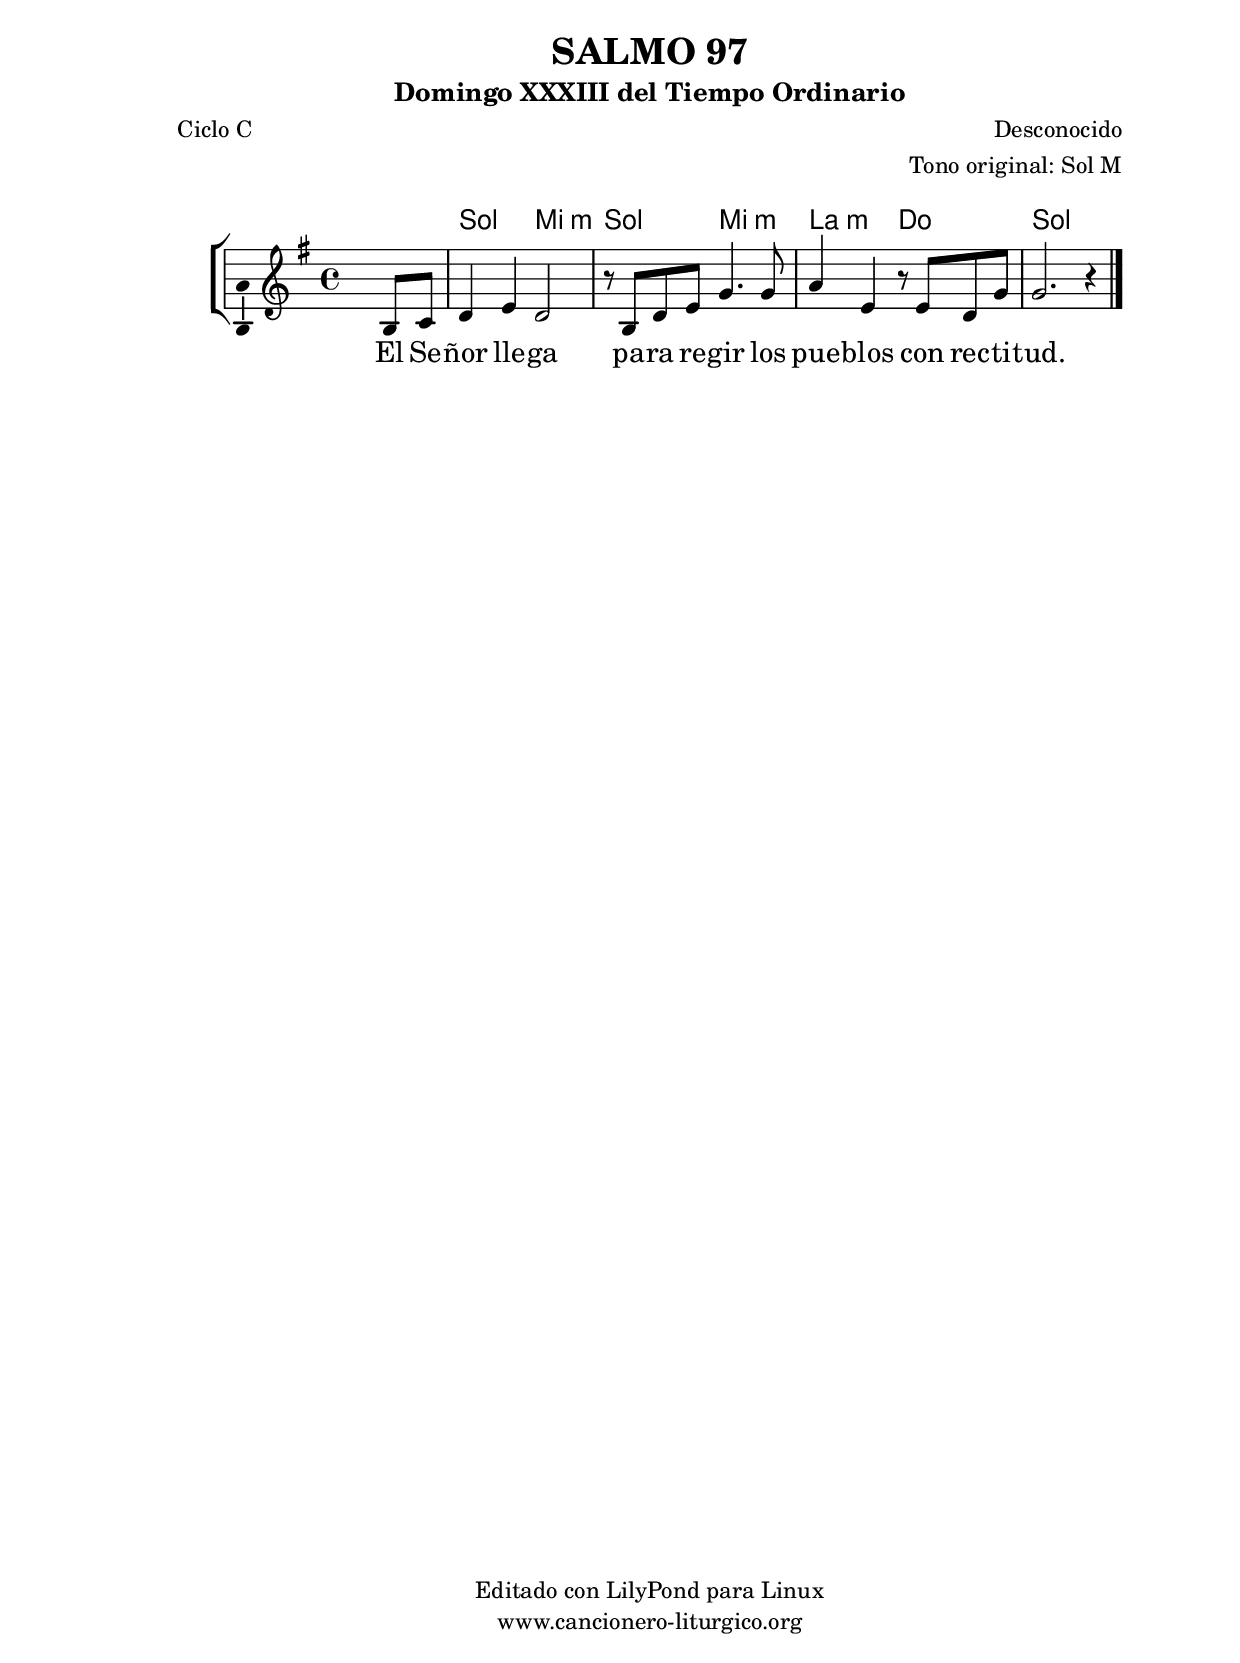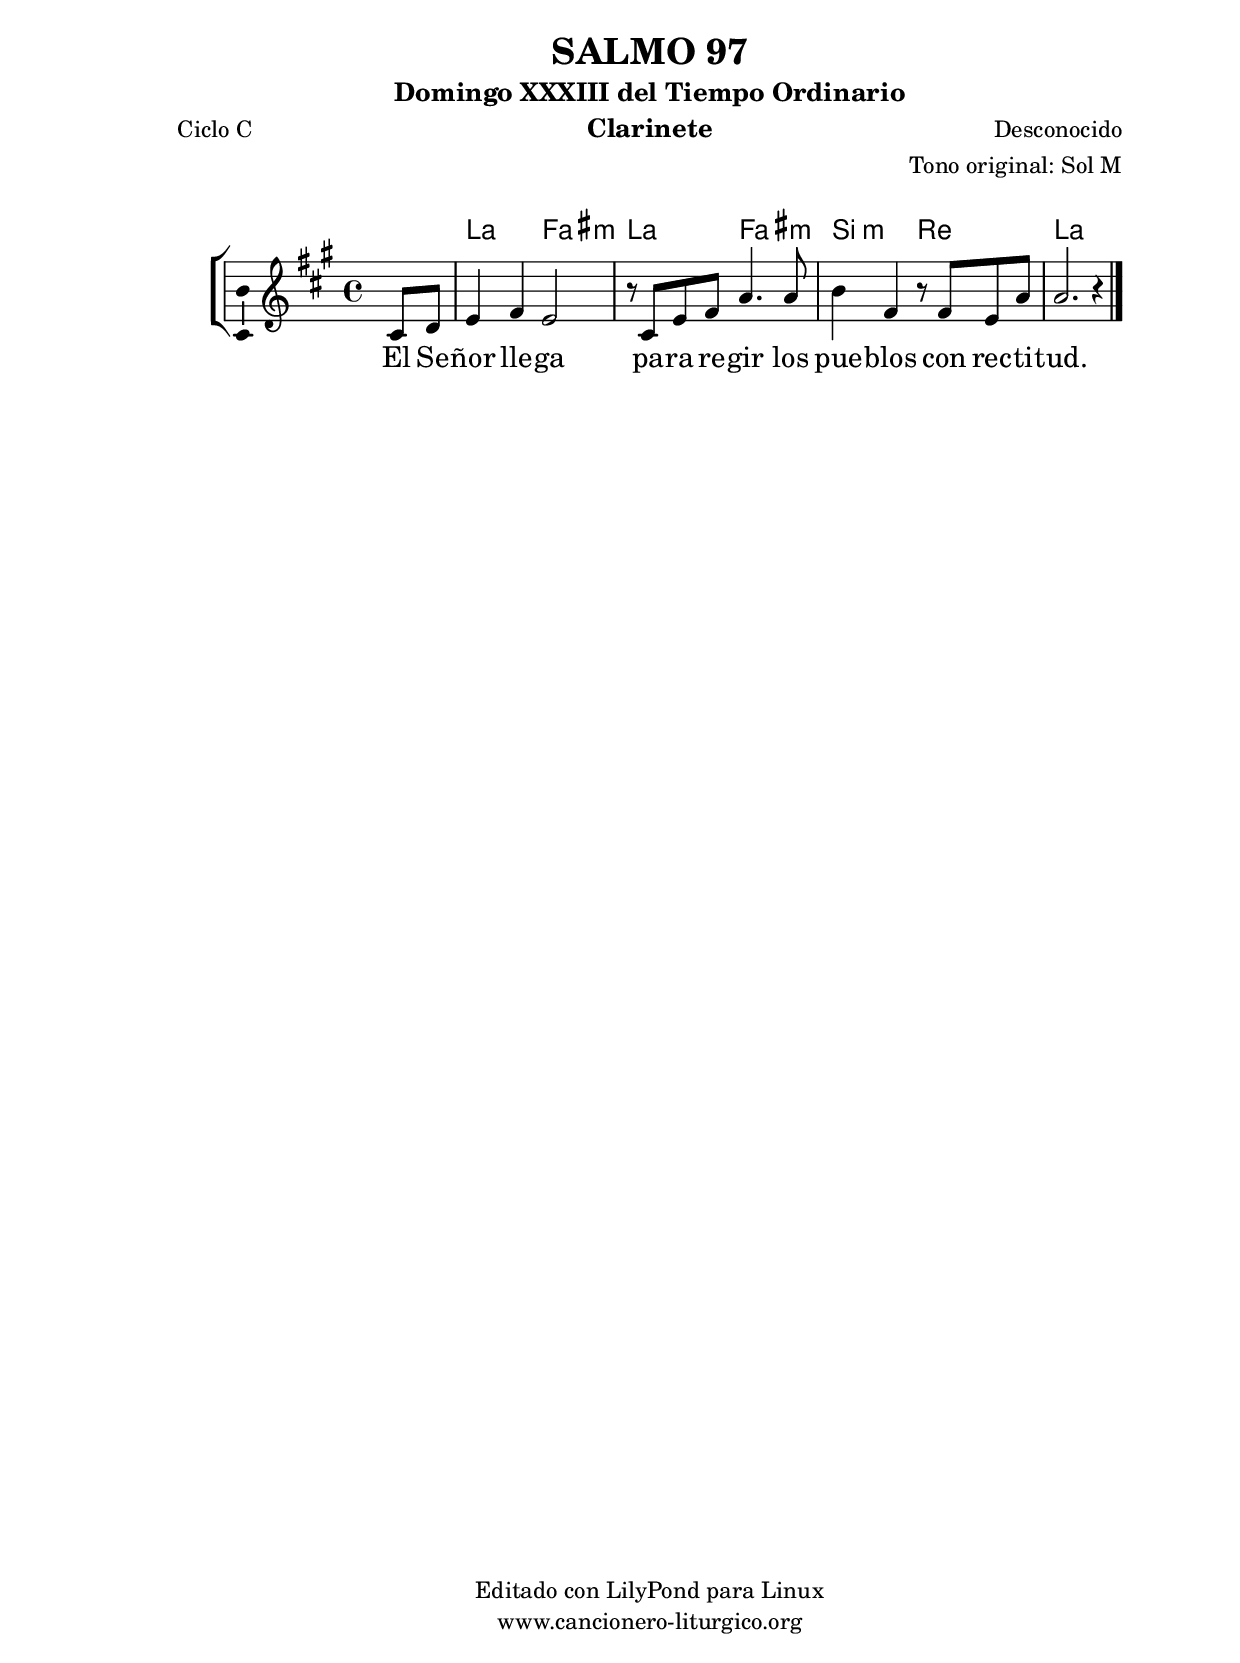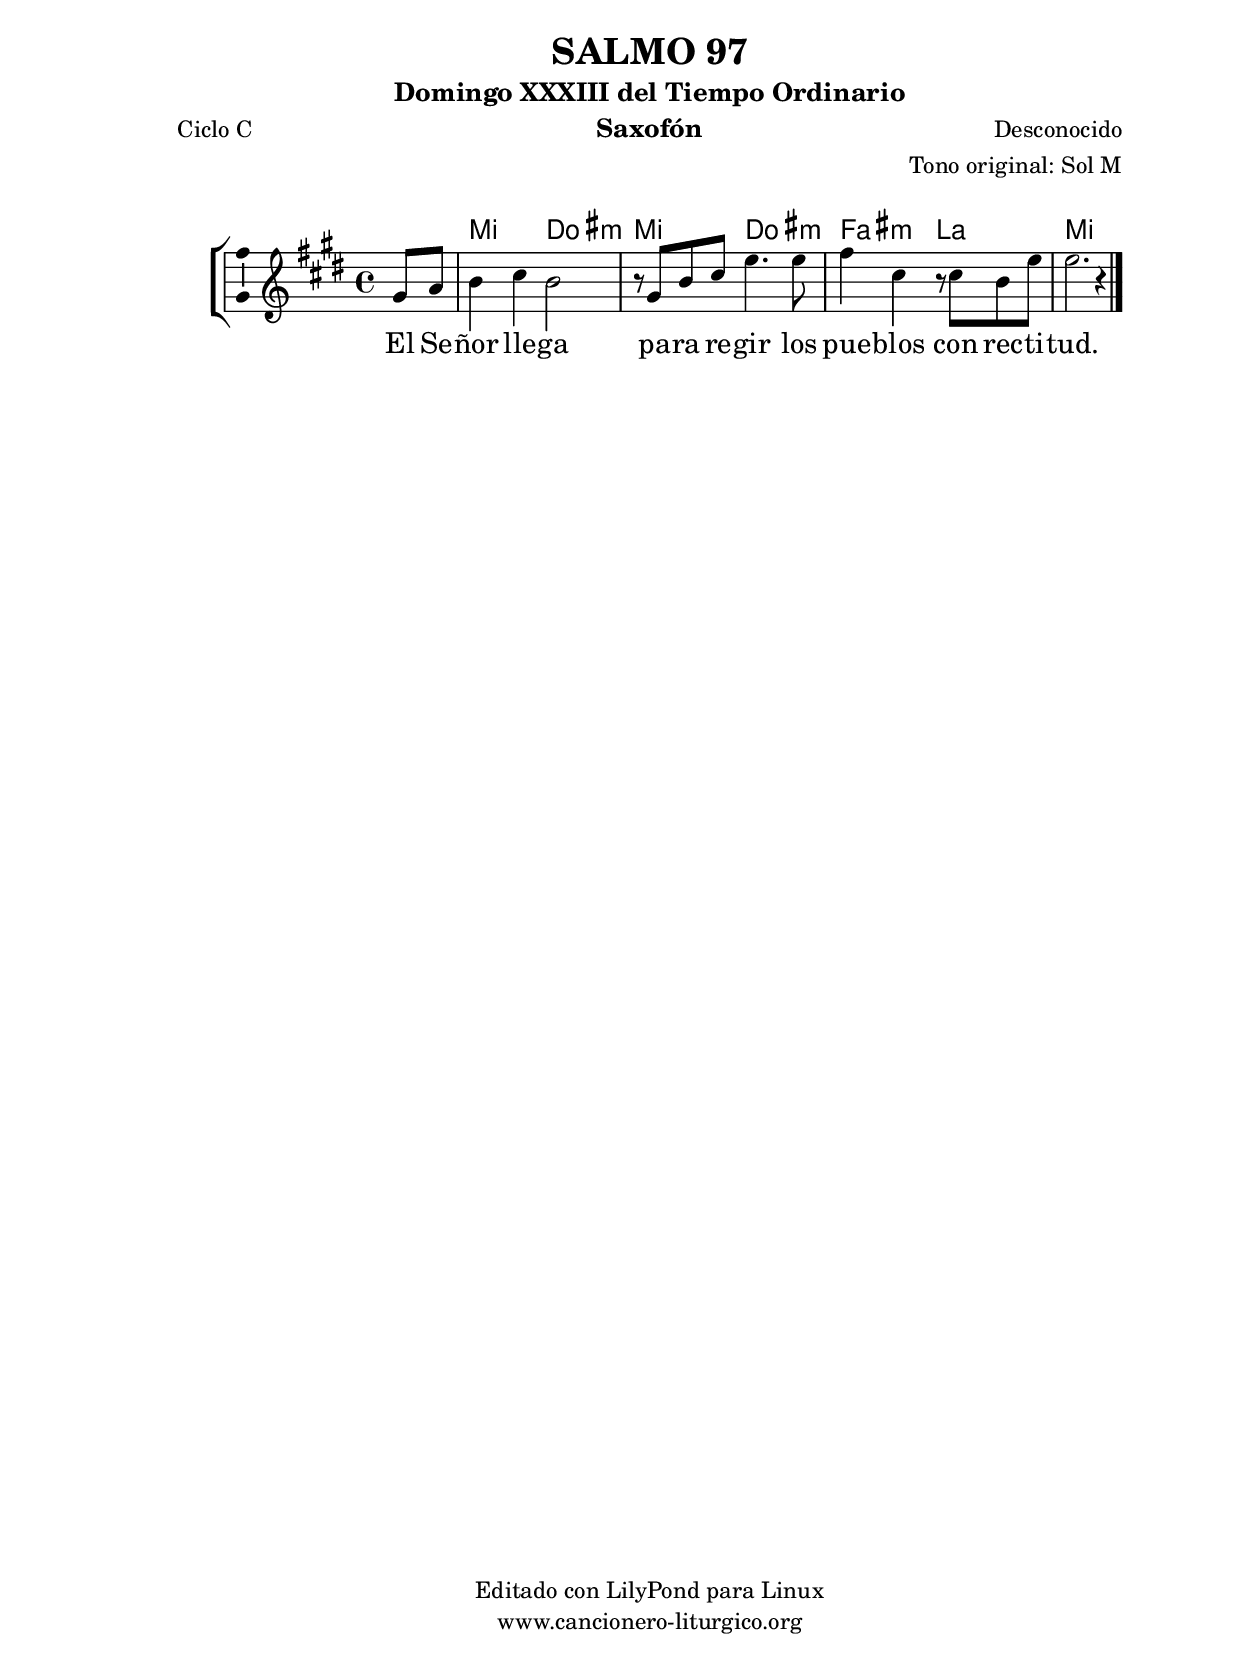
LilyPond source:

%
%para convertir .midi en .wav:
%timidity filename.midi -Ow -o finename.wav
%
%
%Para convertir de .wav a .mp3:
%lame -h -m j filename.wav
%
%
%para escuchar el midi:
%timidity nombrefichero.midi
%


%versión de lilypond para la que se ha escrito esta partitura:
\version "2.16.0"

	%Tamaño papel
	#(set-default-paper-size "a4")
	%Tamaño partitura
	#(set-global-staff-size 20)
	%No responde al pulsar sobre una nota
	#(ly:set-option 'point-and-click #f)

%parámetros del encabezamiento:
\header {
	title = "SALMO 97"
	subtitle = "Domingo XXXIII del Tiempo Ordinario"
	composer = "Desconocido"
	poet = "Ciclo C"
	meter = ""
	arranger = "Tono original: Sol M"
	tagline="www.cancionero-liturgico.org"
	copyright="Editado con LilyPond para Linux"
	tiempo = "Ordinario"
	usos = "Salmo"
	letra = "El Señor llega para regir los pueblos con rectitud."
	}

%parámetros asociados al papel:
\paper  {
	oddHeaderMarkup = \markup {\fill-line { \on-the-fly #not-first-page \fromproperty #'header:title \on-the-fly #not-first-page \fromproperty #'header:composer }}
	evenHeaderMarkup = \markup {\fill-line { \fromproperty #'header:composer \fromproperty #'header:title }}
	#(set-paper-size "a4")
	print-page-number = ##f
	first-page-number = 1
	print-first-page-number = ##f
%	head-separation = 3.0 \cm
	top-margin = 2.0 \cm
	bottom-margin = 0.5\cm
%%%	bottom-margin = -1.0\cm
	left-margin = 3.0 \cm
	line-width = 16.0 \cm 
	indent = 8\mm
	interscoreline = 2.\mm
	between-system-space = 15\mm
%	para que las partituras no llenen la hoja:
	ragged-bottom = ##t
%	idem para la última hoja:
	ragged-last-bottom = ##f
%	para que las partituras llenen el ancho del papel:
	ragged-last = ##f
	after-title-space = 2.5 \cm
%page-count=1
system-count=1

	%Flexible Vertical Spacing
%	markup-markup-spacing =
%	#'((basic-distance . 15) (minimum-distance . 15) (padding . 3))
	markup-system-spacing =
	#'((basic-distance . 15) (minimum-distance . 15) (padding . 3))
	system-system-spacing =
	#'((basic-distance . 15) (minimum-distance . 15) (padding . 3))
	score-system-spacing =
	#'((basic-distance . 15) (minimum-distance . 15) (padding . 5))
%	top-system-spacing = % header
%	#'((basic-distance . 8) (minimum-distance . 0) (padding . 3))
%	top-markup-spacing =
%	#'((basic-distance . 20) (minimum-distance . 20) (padding . 3))
	last-bottom-spacing = % footer
	#'((basic-distance . 5) (minimum-distance . 5) (padding . 3))
%	score-markup-spacing =
%	#'((basic-distance . 16) (minimum-distance . 13) (padding . 3))

	}


%parámetros que afectan a toda la partitura:
global =  {
	%clave de sol (G):
	\clef G
	%armadura:
%	\transpose aes g
	\key g \major
	\tempo 4=100
	\set Score.tempoHideNote = ##t
	}


acordes = {
	\italianChords
	\chordmode {
%	\transpose aes g
{

s1
g2 e:m g e:m a:m c g s

	}
	}
}

melodia = 
%	\transpose aes g
{
	\relative c'{

\time 4/4
s2 s4 b8 c
d4 e d2
r8 b8 d e g4. g8
a4 e r8 e8 d g
g2. r4

	\bar "|."
	}
	}


texto = \lyricmode {
El Se -- ñor lle -- ga pa -- ra re -- gir los pue -- blos con rec -- ti -- tud.
	}


acordesStaff = \context ChordNames = acordesStaff <<
	\set chordChanges = ##t
	\acordes
	>>


vozStaff = \context Voice = vozStaff
\with {\consists "Ambitus_engraver"}
<<
%	\set Staff.instrumentName = ""
%	\set Staff.shortInstrumentName = ""
%	\set Staff.midiInstrument = #"clarinet"
%	\set Staff.midiInstrument = #"cello"
%	\set Staff.midiInstrument = #"flute"
	\set Staff.midiInstrument = #"electric guitar (jazz)"
%	\set Staff.midiInstrument = #"english horn"
%	\set Staff.midiInstrument = #"violin"
%	\set Staff.midiInstrument = #"glockenspiel"
	\set Staff.midiMinimumVolume = #0.7
	\set Staff.midiMaximumVolume = #0.9
	\global
	\melodia
	>>


textoStaff = \context Lyrics = textoStaff <<
	\lyricsto vozStaff \texto
	>>

\book {
	\score {
		\context ChoirStaff {
			\override StaffGroup.SystemStartBracket #'collapse-height = #1
			\override Score.SystemStartBar #'collapse-height = #1
			<<
			\acordesStaff
			\vozStaff
			\textoStaff
			>>
			}
		\layout {
	    		\context {
				\Lyrics
				\override LyricText #'font-size = #2
				}
	   		 \context {
				\Score
				%fontSize = #3
				\override StaffSymbol #'staff-space = #(magstep +3)
				%\override Beam #'thickness = #0.55
				%\override SpacingSpanner #'spacing-increment = #1.0
				%\override Slur #'height-limit = #1.5
				}
			}
		}
	\score {
		\unfoldRepeats
		\context ChoirStaff {
			<<
			\acordesStaff
			\vozStaff
			>>
			}
		\midi {
	  		\context {
	  			\Score
				tempoWholesPerMinute = #(ly:make-moment 70 4)
				}
			}
		}
	}

%Partitura para clarinete
#(define output-suffix "C")
\book {
	\header{
		instrument = "Clarinete"
		}
	\score {
		\context ChoirStaff {
			\override StaffGroup.SystemStartBracket #'collapse-height = #1
			\override Score.SystemStartBar #'collapse-height = #1
\transpose c d
			<<
			\acordesStaff
			\vozStaff
			\textoStaff
			>>
			}
		\layout {
	    		\context {
				\Lyrics
				\override LyricText #'font-size = #2
				}
	   		 \context {
				\Score
				%fontSize = #3
				\override StaffSymbol #'staff-space = #(magstep +3)
				%\override Beam #'thickness = #0.55
				%\override SpacingSpanner #'spacing-increment = #1.0
				%\override Slur #'height-limit = #1.5
				}
			}
		}
	}

%Partitura para saxofón
#(define output-suffix "S")
\book {
	\header{
		instrument = "Saxofón"
		}
	\score {
		\context ChoirStaff {
			\override StaffGroup.SystemStartBracket #'collapse-height = #1
			\override Score.SystemStartBar #'collapse-height = #1
\transpose c a
			<<
			\acordesStaff
			\vozStaff
			\textoStaff
			>>
			}
		\layout {
	    		\context {
				\Lyrics
				\override LyricText #'font-size = #2
				}
	   		 \context {
				\Score
				%fontSize = #3
				\override StaffSymbol #'staff-space = #(magstep +3)
				%\override Beam #'thickness = #0.55
				%\override SpacingSpanner #'spacing-increment = #1.0
				%\override Slur #'height-limit = #1.5
				}
			}
		}
	}

